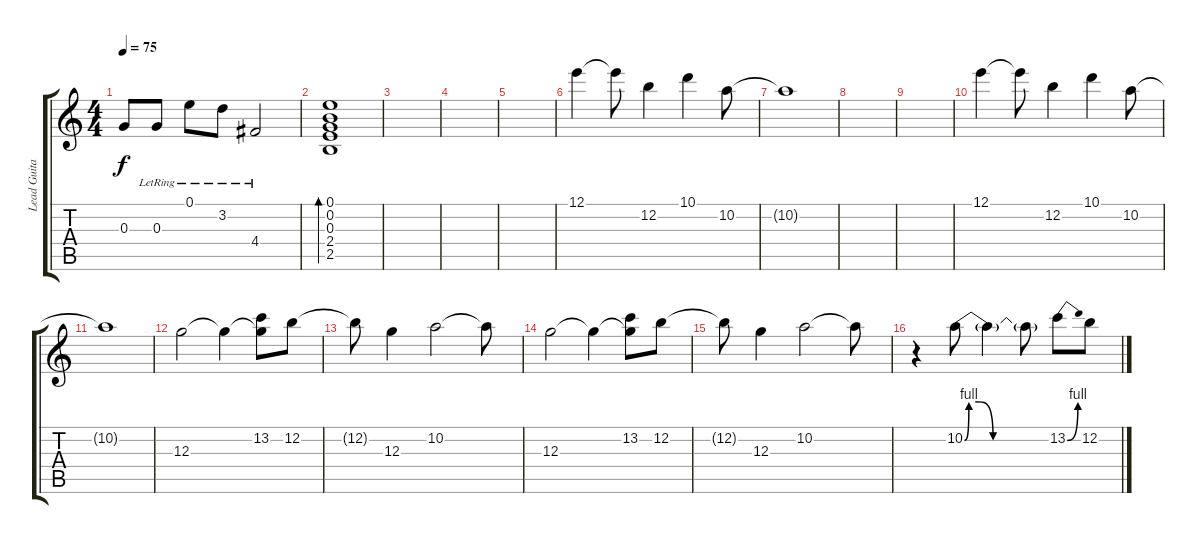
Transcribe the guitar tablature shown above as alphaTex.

\track ("Lead Guitar" "Lead Guita") {instrument distortionguitar}
\staff {score tabs}
\tuning (E4 B3 G3 D3 A2 D2) {hide}
\ts (4 4)
\tempo 75
\clef g2
\ks c
0.3{t}.8{dy f} 0.3{lr}.8 0.1{lr}.8 3.2{lr}.8 4.4{lr}.2 |
(0.1 0.2 0.3 2.4 2.5).1{bd 60} |
|
|
|
12.1.4 12.1{t}.8 12.2.4 10.1.4 10.2.8 |
10.2{t}.1 |
|
|
12.1.4 12.1{t}.8 12.2.4 10.1.4 10.2.8 |
10.2{t}.1 |
12.3.2 12.3{t}.4 (13.2 12.3{t}).8 12.2.8 |
12.2{t}.8 12.3.4 10.2.2 10.2{t}.8 |
12.3.2 12.3{t}.4 (13.2 12.3{t}).8 12.2.8 |
12.2{t}.8 12.3.4 10.2.2 10.2{t}.8 |
r.4 10.2{be (custom 0 0 3 4 10 4 20 0 60 0)}.8{instrument distortionguitar} 10.2{t}.4 10.2{t}.8 13.2{be (bend 0 0 60 4)}.8 12.2.8
